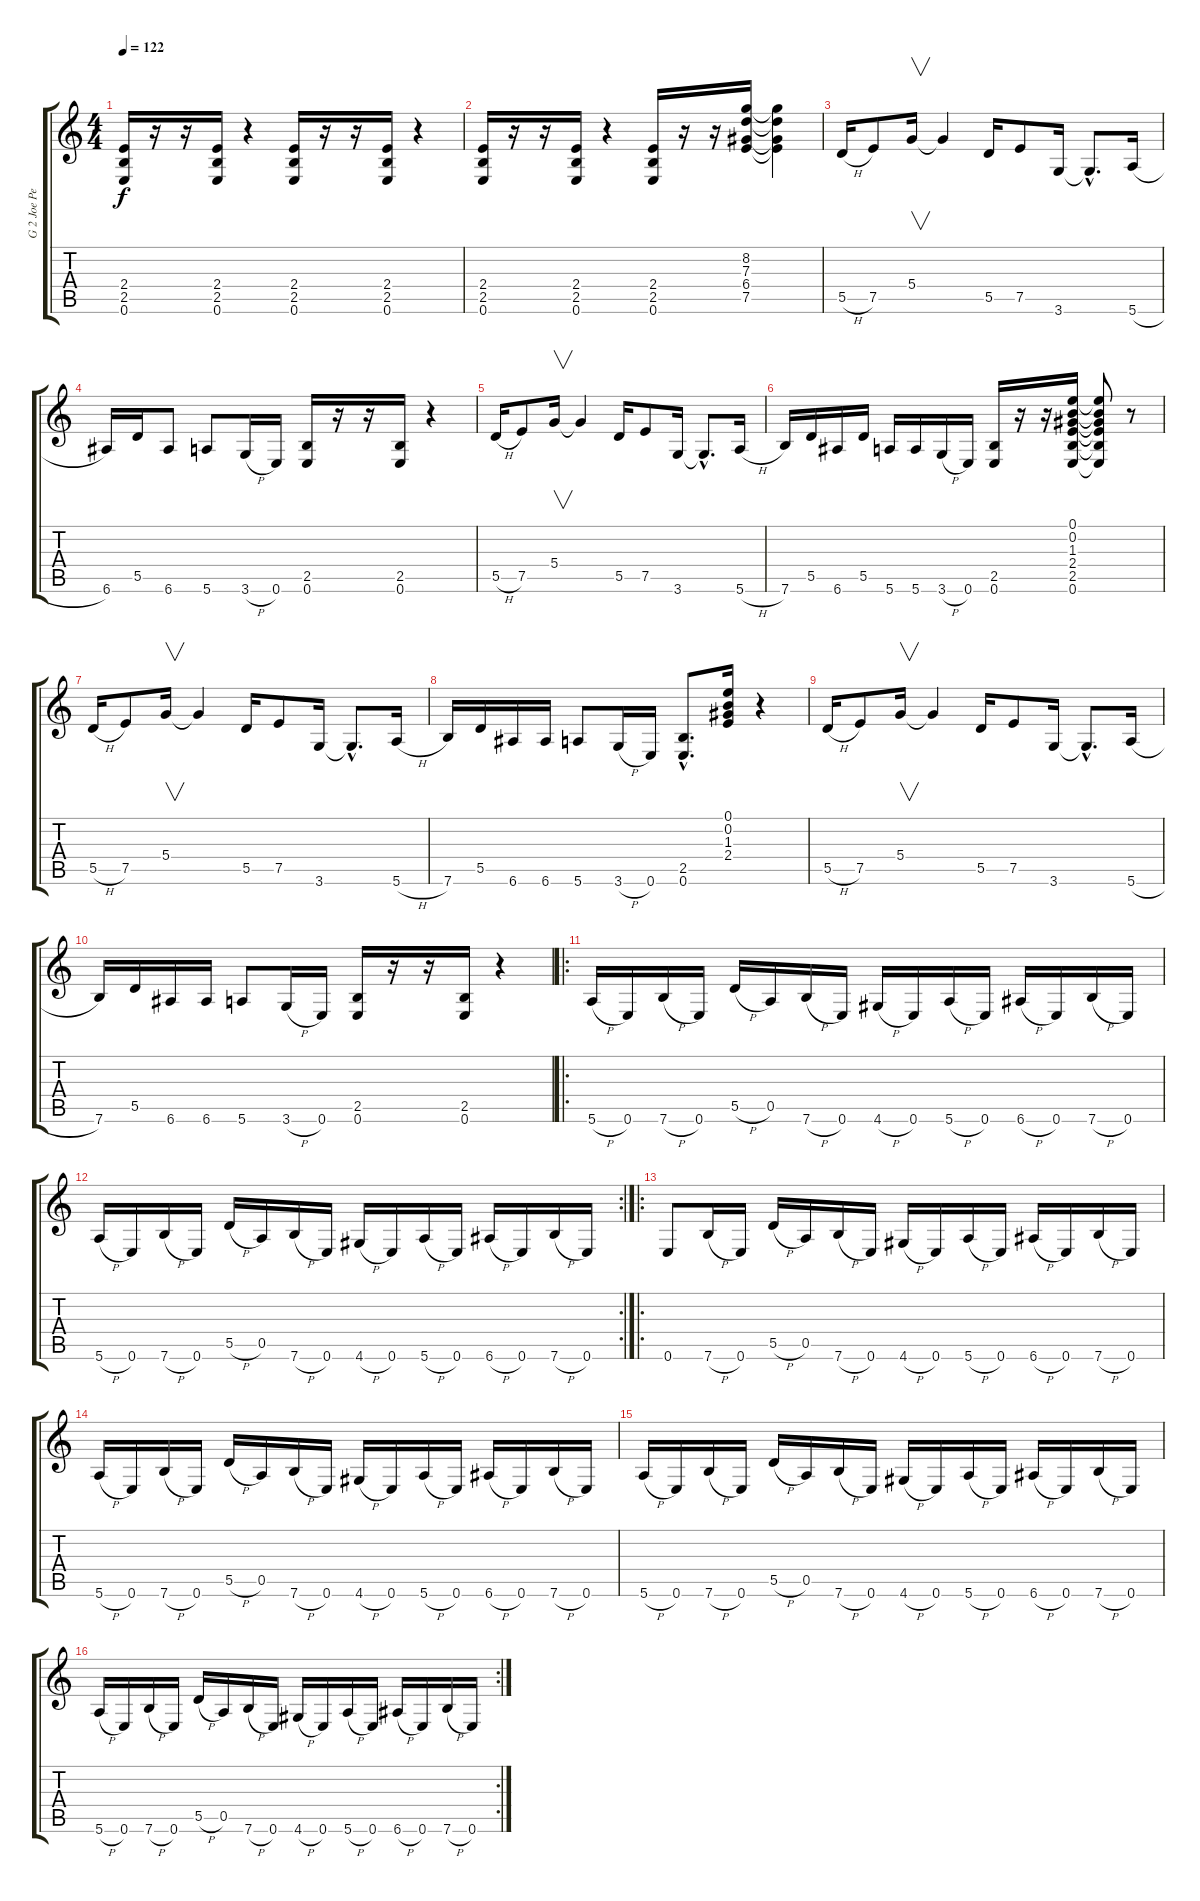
\track ("G 2 Joe Perry" "G 2 Joe Pe") {instrument overdrivenguitar}
\staff {score tabs}
\tuning (E4 B3 G3 D3 A2 E2) {hide}
\ts (4 4)
\tempo 122
\clef g2
\ks c
(2.4 2.5 0.6).16{dy f instrument overdrivenguitar} r.16 r.16 (2.4 2.5 0.6).16 r.4 (2.4 2.5 0.6).16 r.16 r.16 (2.4 2.5 0.6).16 r.4 |
(2.4 2.5 0.6).16 r.16 r.16 (2.4 2.5 0.6).16 r.4 (2.4 2.5 0.6).16 r.16 r.16 (8.2 7.3 6.4 7.5).16 (8.2{t} 7.3{t} 6.4{t} 7.5{t}).4 |
5.5{h}.16 7.5.8 5.4.16{v} 5.4{t}.4 5.5.16 7.5.8 3.6.16 3.6{hac t}.8{d} 5.6{h}.16 |
6.6.16 5.5.16 6.6.8 5.6.8 3.6{h}.16 0.6.16 (2.5 0.6).16 r.16 r.16 (2.5 0.6).16 r.4 |
5.5{h}.16 7.5.8 5.4.16{v} 5.4{t}.4 5.5.16 7.5.8 3.6.16 3.6{hac t}.8{d} 5.6{h}.16 |
7.6.16 5.5.16 6.6.16 5.5.16 5.6.16 5.6.16 3.6{h}.16 0.6.16 (2.5 0.6).16 r.16 r.16 (0.1 0.2 1.3 2.4 2.5 0.6).16 (0.1{t} 0.2{t} 1.3{t} 2.4{t} 2.5{t} 0.6{t}).8 r.8 |
5.5{h}.16 7.5.8 5.4.16{v} 5.4{t}.4 5.5.16 7.5.8 3.6.16 3.6{hac t}.8{d} 5.6{h}.16 |
7.6.16 5.5.16 6.6.16 6.6.16 5.6.8 3.6{h}.16 0.6.16 (2.5{hac} 0.6{hac}).8{d} (0.1 0.2 1.3 2.4).16 r.4 |
5.5{h}.16 7.5.8 5.4.16{v} 5.4{t}.4 5.5.16 7.5.8 3.6.16 3.6{hac t}.8{d} 5.6{h}.16 |
7.6.16 5.5.16 6.6.16 6.6.16 5.6.8 3.6{h}.16 0.6.16 (2.5 0.6).16 r.16 r.16 (2.5 0.6).16 r.4 |
\ro
5.6{h}.16 0.6.16 7.6{h}.16 0.6.16 5.5{h}.16 0.5.16 7.6{h}.16 0.6.16 4.6{h}.16 0.6.16 5.6{h}.16 0.6.16 6.6{h}.16 0.6.16 7.6{h}.16 0.6.16 |
\rc 2
5.6{h}.16 0.6.16 7.6{h}.16 0.6.16 5.5{h}.16 0.5.16 7.6{h}.16 0.6.16 4.6{h}.16 0.6.16 5.6{h}.16 0.6.16 6.6{h}.16 0.6.16 7.6{h}.16 0.6.16 |
\ro
0.6.8 7.6{h}.16 0.6.16 5.5{h}.16 0.5.16 7.6{h}.16 0.6.16 4.6{h}.16 0.6.16 5.6{h}.16 0.6.16 6.6{h}.16 0.6.16 7.6{h}.16 0.6.16 |
5.6{h}.16 0.6.16 7.6{h}.16 0.6.16 5.5{h}.16 0.5.16 7.6{h}.16 0.6.16 4.6{h}.16 0.6.16 5.6{h}.16 0.6.16 6.6{h}.16 0.6.16 7.6{h}.16 0.6.16 |
5.6{h}.16 0.6.16 7.6{h}.16 0.6.16 5.5{h}.16 0.5.16 7.6{h}.16 0.6.16 4.6{h}.16 0.6.16 5.6{h}.16 0.6.16 6.6{h}.16 0.6.16 7.6{h}.16 0.6.16 |
\rc 2
5.6{h}.16 0.6.16 7.6{h}.16 0.6.16 5.5{h}.16 0.5.16 7.6{h}.16 0.6.16 4.6{h}.16 0.6.16 5.6{h}.16 0.6.16 6.6{h}.16 0.6.16 7.6{h}.16 0.6.16
